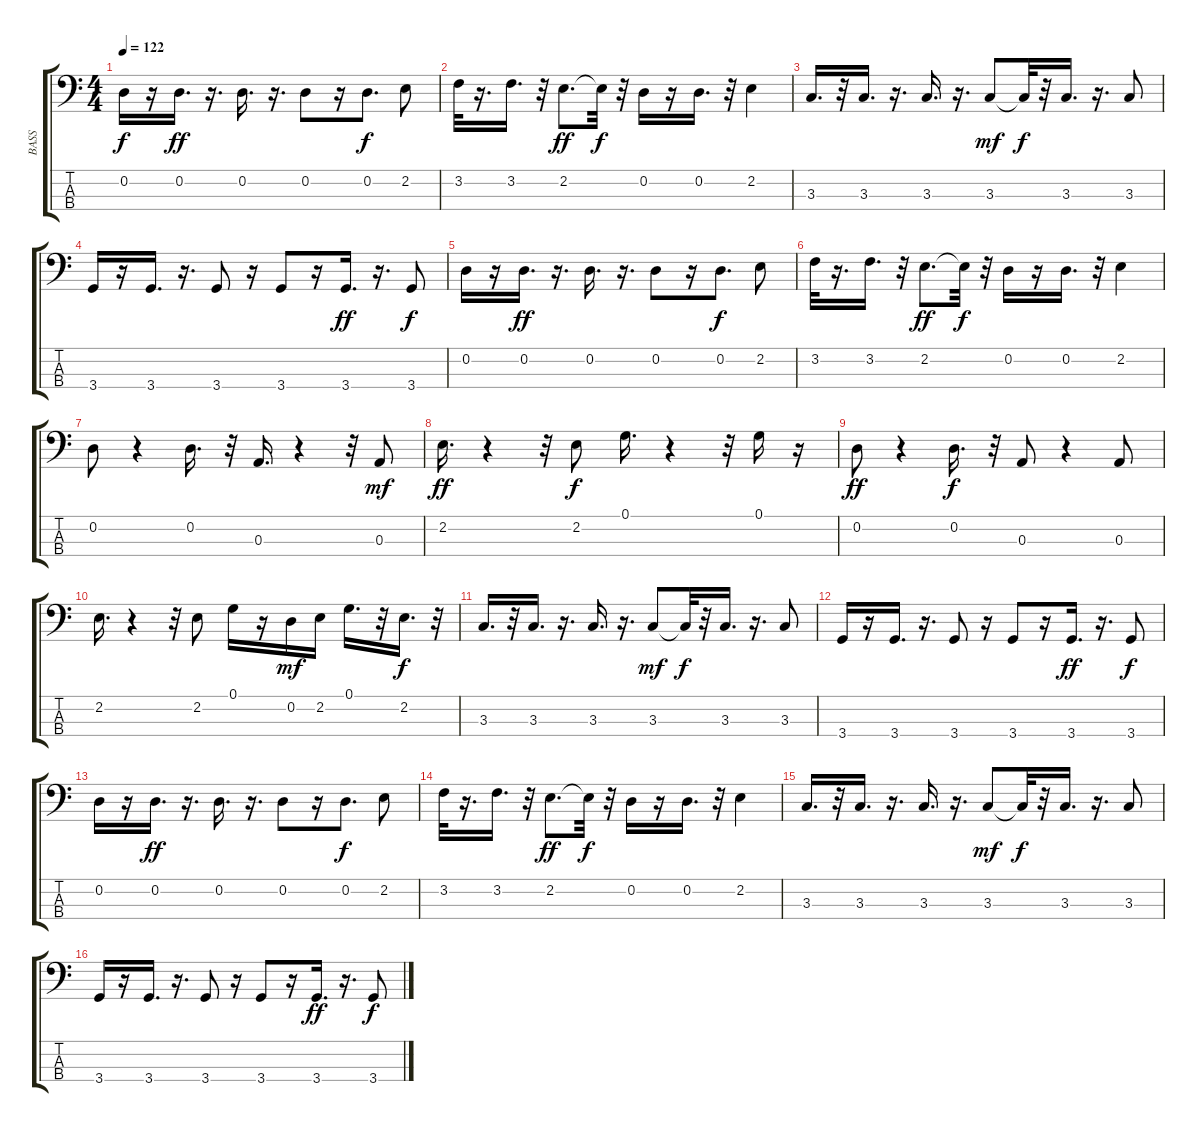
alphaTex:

\track ("BASS" "BASS") {instrument electricbassfinger}
\staff {score tabs}
\tuning (G2 D2 A1 E1) {hide}
\ts (4 4)
\tempo 122
\clef f4
\ks c
0.2.16{dy f} r.16 0.2.16{d dy ff} r.16{d} 0.2.16{d} r.16{d} 0.2.8 r.16 0.2.8{d dy f} 2.2.8 |
3.2.32 r.16{d} 3.2.16{d} r.32 2.2.8{d dy ff} 2.2{t}.32{dy f} r.32 0.2.16 r.16 0.2.16{d} r.32 2.2.4 |
3.3.16{d} r.32 3.3.16{d} r.16{d} 3.3.16{d} r.16{d} 3.3.8{dy mf} 3.3{t}.32{dy f} r.32 3.3.16{d} r.16{d} 3.3.8 |
3.4.16 r.16 3.4.16{d} r.16{d} 3.4.8 r.16 3.4.8 r.16 3.4.16{d dy ff} r.16{d} 3.4.8{dy f} |
0.2.16 r.16 0.2.16{d dy ff} r.16{d} 0.2.16{d} r.16{d} 0.2.8 r.16 0.2.8{d dy f} 2.2.8 |
3.2.32 r.16{d} 3.2.16{d} r.32 2.2.8{d dy ff} 2.2{t}.32{dy f} r.32 0.2.16 r.16 0.2.16{d} r.32 2.2.4 |
0.2.8 r.4 0.2.16{d} r.32 0.3.16{d} r.4 r.32 0.3.8{dy mf} |
2.2.16{d dy ff} r.4 r.32 2.2.8{dy f} 0.1.16{d} r.4 r.32 0.1.16 r.16 |
0.2.8{dy ff} r.4 0.2.16{d dy f} r.32 0.3.8 r.4 0.3.8 |
2.2.16{d} r.4 r.32 2.2.8 0.1.16 r.16 0.2.16{dy mf} 2.2.16 0.1.16{d} r.32 2.2.16{d dy f} r.32 |
3.3.16{d} r.32 3.3.16{d} r.16{d} 3.3.16{d} r.16{d} 3.3.8{dy mf} 3.3{t}.32{dy f} r.32 3.3.16{d} r.16{d} 3.3.8 |
3.4.16 r.16 3.4.16{d} r.16{d} 3.4.8 r.16 3.4.8 r.16 3.4.16{d dy ff} r.16{d} 3.4.8{dy f} |
0.2.16 r.16 0.2.16{d dy ff} r.16{d} 0.2.16{d} r.16{d} 0.2.8 r.16 0.2.8{d dy f} 2.2.8 |
3.2.32 r.16{d} 3.2.16{d} r.32 2.2.8{d dy ff} 2.2{t}.32{dy f} r.32 0.2.16 r.16 0.2.16{d} r.32 2.2.4 |
3.3.16{d} r.32 3.3.16{d} r.16{d} 3.3.16{d} r.16{d} 3.3.8{dy mf} 3.3{t}.32{dy f} r.32 3.3.16{d} r.16{d} 3.3.8 |
3.4.16 r.16 3.4.16{d} r.16{d} 3.4.8 r.16 3.4.8 r.16 3.4.16{d dy ff} r.16{d} 3.4.8{dy f}
